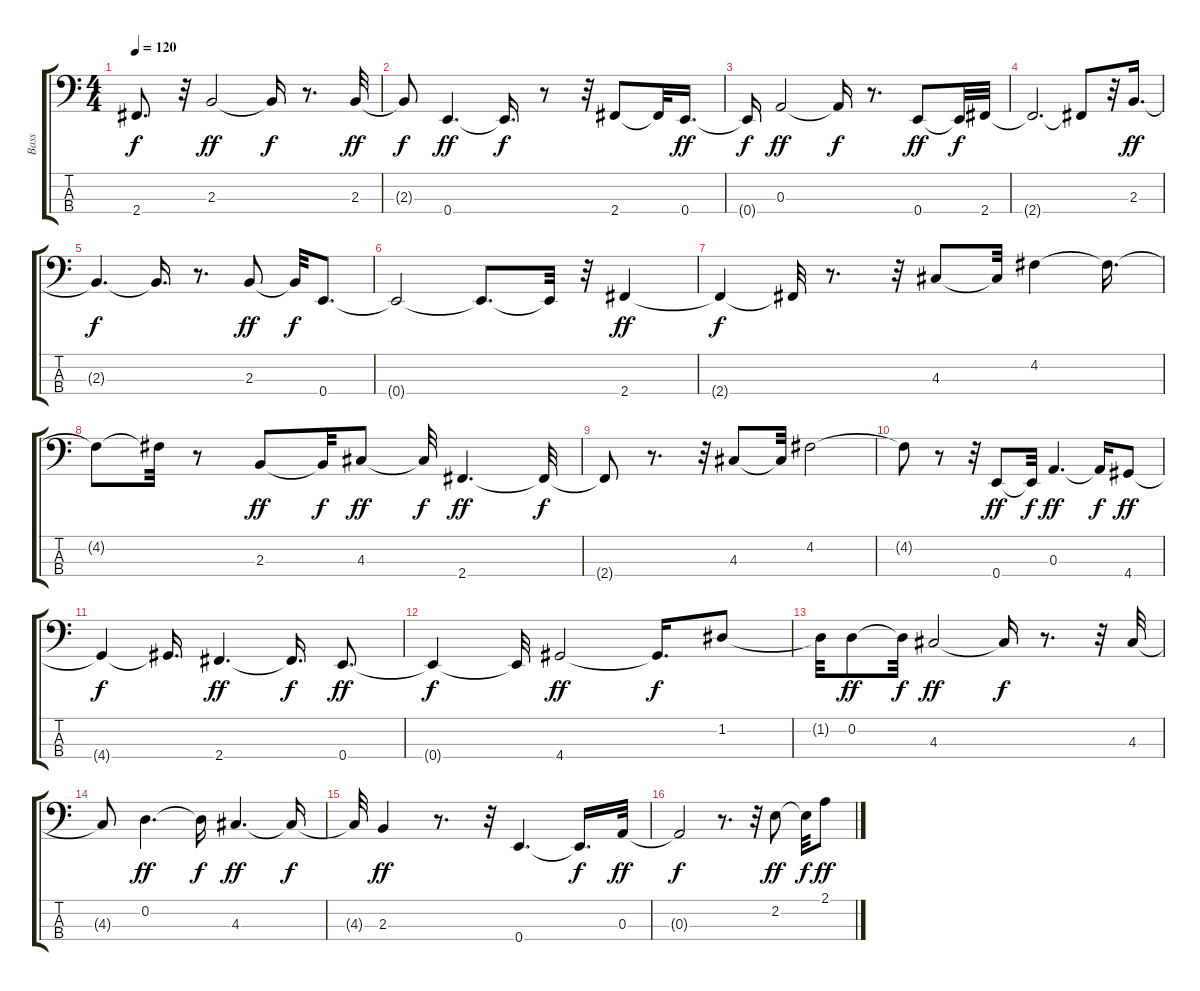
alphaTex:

\track ("Bass" "Bass") {instrument electricbassfinger}
\staff {score tabs}
\tuning (G2 D2 A1 E1) {hide}
\ts (4 4)
\tempo 120
\clef f4
\ks c
2.4{t}.8{d dy f} r.32 2.3.2{dy ff} 2.3{t}.16{dy f} r.8{d} 2.3.32{dy ff volume 10} |
2.3{t}.8{dy f} 0.4.4{d dy ff} 0.4{t}.16{d dy f} r.8 r.32 2.4.8 2.4{t}.32 0.4.16{d dy ff} |
0.4{t}.16{dy f} 0.3.2{dy ff} 0.3{t}.16{dy f} r.8{d} 0.4.8{dy ff} 0.4{t}.32{dy f} 2.4.32 |
2.4{t}.2{d} 2.4{t}.8 r.32 2.3.16{d dy ff} |
2.3{t}.4{d dy f} 2.3{t}.16{d} r.8{d} 2.3.8{dy ff} 2.3{t}.32{dy f} 0.4.8{d} |
0.4{t}.2 0.4{t}.8{d} 0.4{t}.32 r.32 2.4.4{dy ff} |
2.4{t}.4{dy f} 2.4{t}.32 r.8{d} r.32 4.3.8 4.3{t}.32 4.2.4 4.2{t}.16{d} |
4.2{t}.8 4.2{t}.32 r.8 2.3.8{dy ff} 2.3{t}.32{dy f} 4.3.8{dy ff} 4.3{t}.32{dy f} 2.4.4{d dy ff} 2.4{t}.32{dy f} |
2.4{t}.8 r.8{d} r.32 4.3.8 4.3{t}.32 4.2.2 |
4.2{t}.8 r.8 r.32 0.4.8{dy ff} 0.4{t}.32{dy f} 0.3.4{d dy ff} 0.3{t}.16{dy f} 4.4.8{dy ff} |
4.4{t}.4{dy f} 4.4{t}.16{d} 2.4.4{d dy ff} 2.4{t}.16{d dy f} 0.4.8{d dy ff} |
0.4{t}.4{dy f} 0.4{t}.32 4.4.2{dy ff} 4.4{t}.16{d dy f} 1.2.8 |
1.2{t}.32 0.2.8{dy ff} 0.2{t}.32{dy f} 4.3.2{dy ff} 4.3{t}.16{dy f} r.8{d} r.32 4.3.32 |
4.3{t}.8 0.2.4{d dy ff} 0.2{t}.16{dy f} 4.3.4{d dy ff} 4.3{t}.16{dy f} |
4.3{t}.32 2.3.4{dy ff} r.8{d} r.32 0.4.4{d} 0.4{t}.16{d dy f} 0.3.32{dy ff} |
0.3{t}.2{dy f} r.8{d} r.32 2.2.8{dy ff} 2.2{t}.32{dy f} 2.1.8{dy ff}
